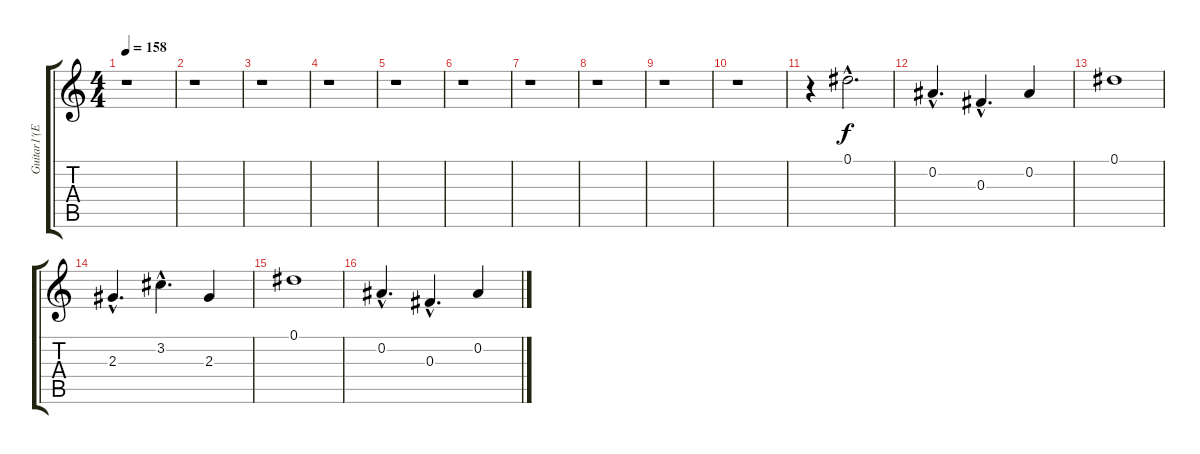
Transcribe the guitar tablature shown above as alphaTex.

\track ("Guitar1'(EFX L)" "Guitar1'(E") {instrument guitarharmonics}
\staff {score tabs}
\tuning (Eb4 Bb3 Gb3 Db3 Ab2 Eb2) {hide}
\ts (4 4)
\tempo 158
\clef g2
\ks c
r.1{dy f} |
r.1 |
r.1 |
r.1 |
r.1 |
r.1 |
r.1 |
r.1 |
r.1 |
r.1 |
r.4 0.1{hac}.2{d instrument guitarharmonics} |
0.2{hac}.4{d} 0.3{hac}.4{d} 0.2.4 |
0.1.1 |
2.3{hac}.4{d} 3.2{hac}.4{d} 2.3.4 |
0.1.1 |
0.2{hac}.4{d} 0.3{hac}.4{d} 0.2.4
